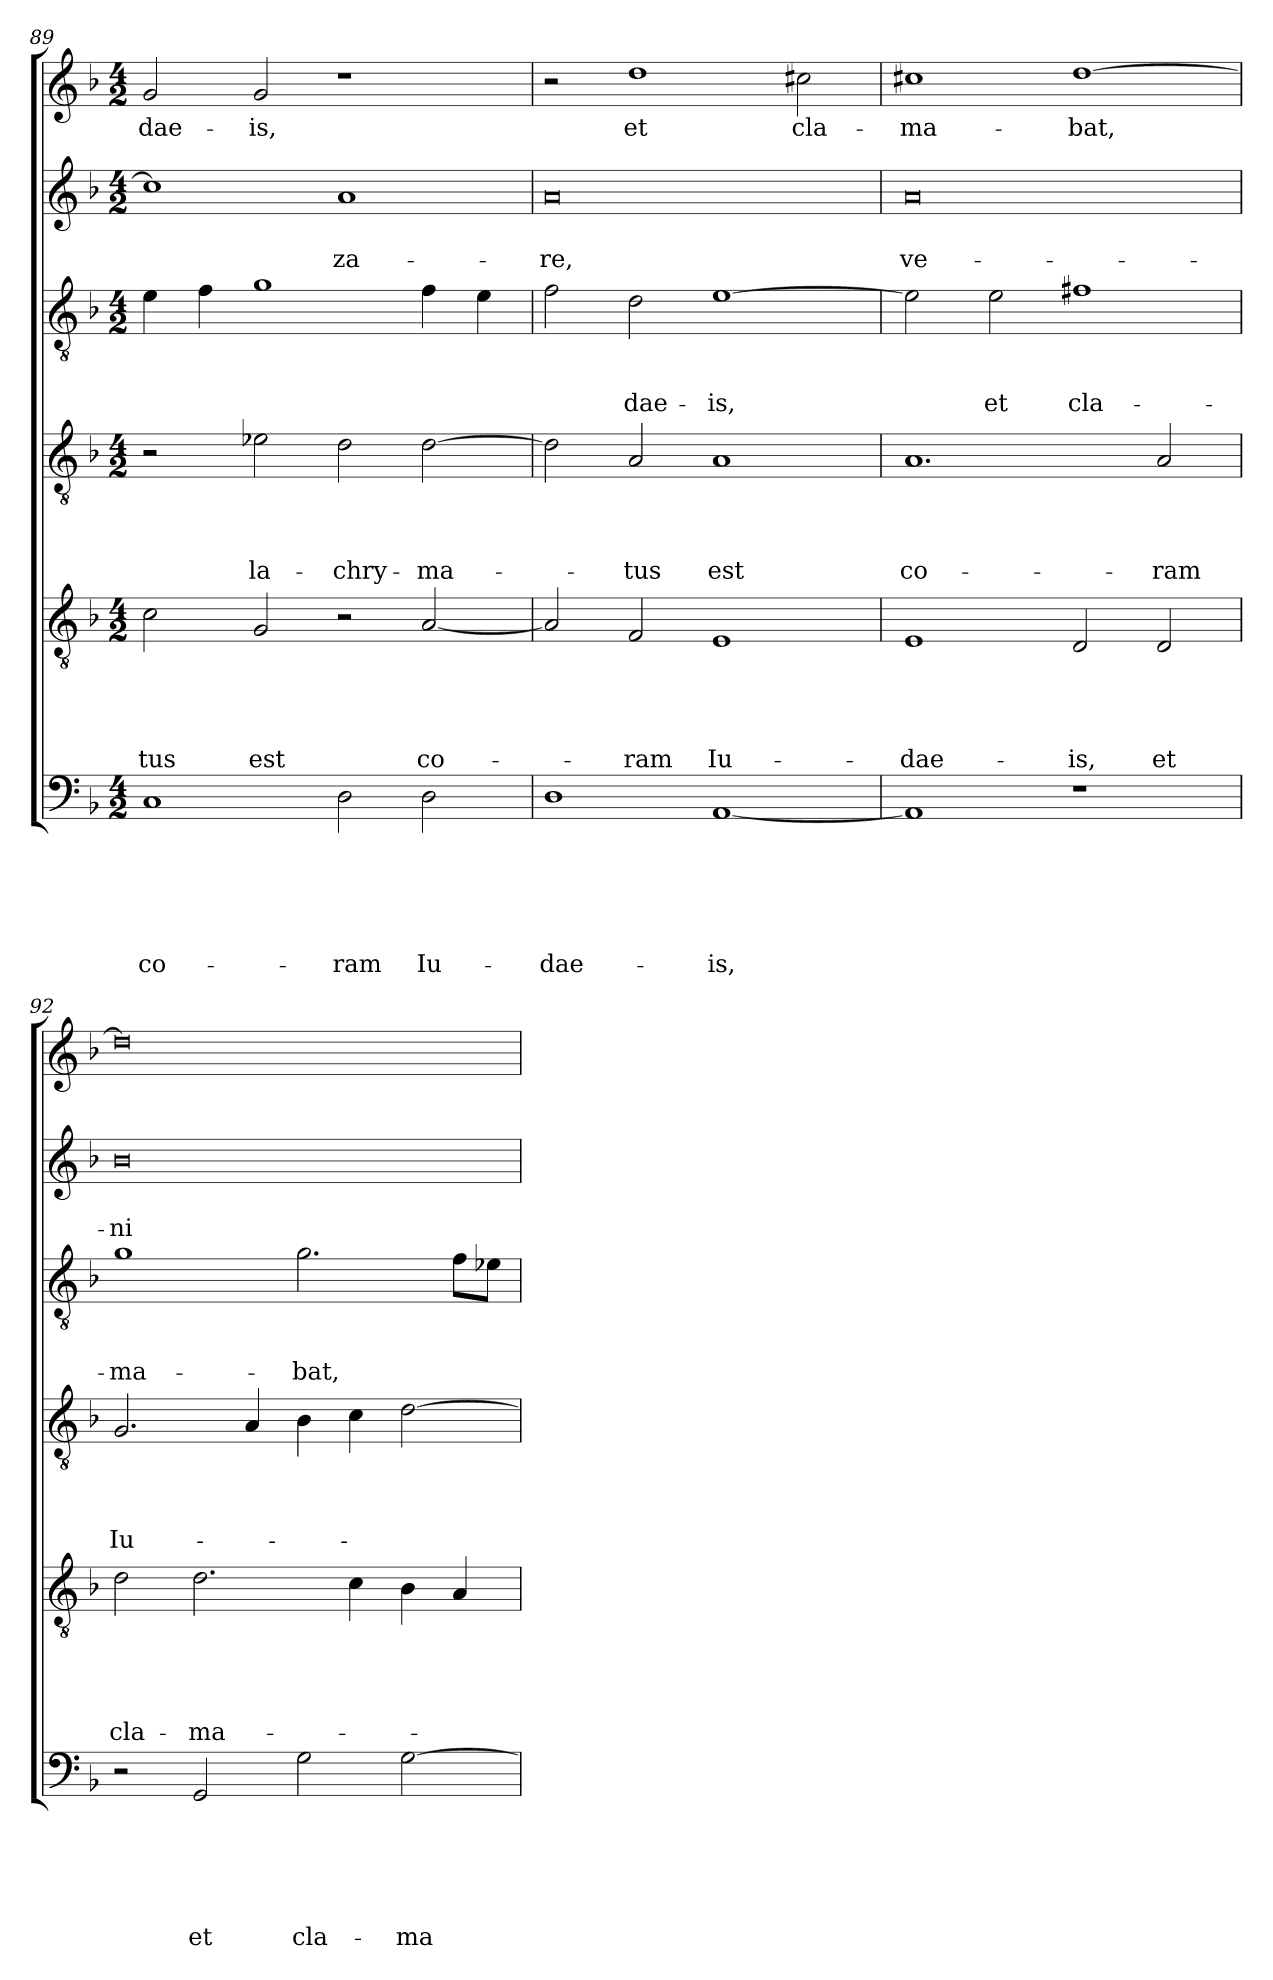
**kern	**text	**text	**text	**text	**text	**text	**kern	**text	**text	**text	**text	**text	**kern	**text	**text	**text	**text	**kern	**text	**text	**text	**kern	**text	**text	**kern	**text
*part6	*part6	*part6	*part6	*part6	*part6	*part6	*part5	*part5	*part5	*part5	*part5	*part5	*part4	*part4	*part4	*part4	*part4	*part3	*part3	*part3	*part3	*part2	*part2	*part2	*part1	*part1
*staff6	*staff6	*staff6	*staff6	*staff6	*staff6	*staff6	*staff5	*staff5	*staff5	*staff5	*staff5	*staff5	*staff4	*staff4	*staff4	*staff4	*staff4	*staff3	*staff3	*staff3	*staff3	*staff2	*staff2	*staff2	*staff1	*staff1
*clefF4	*	*	*	*	*	*	*clefGv2	*	*	*	*	*	*clefGv2	*	*	*	*	*clefGv2	*	*	*	*clefG2	*	*	*clefG2	*
*k[b-]	*	*	*	*	*	*	*k[b-]	*	*	*	*	*	*k[b-]	*	*	*	*	*k[b-]	*	*	*	*k[b-]	*	*	*k[b-]	*
*F:	*	*	*	*	*	*	*F:	*	*	*	*	*	*F:	*	*	*	*	*F:	*	*	*	*F:	*	*	*F:	*
*M4/2	*	*	*	*	*	*	*M4/2	*	*	*	*	*	*M4/2	*	*	*	*	*M4/2	*	*	*	*M4/2	*	*	*M4/2	*
=89	=89	=89	=89	=89	=89	=89	=89	=89	=89	=89	=89	=89	=89	=89	=89	=89	=89	=89	=89	=89	=89	=89	=89	=89	=89	=89
!	!	!	!	!	!	!LO:LY:b	!	!	!	!	!	!LO:LY:b	!	!	!	!	!	!	!	!	!	!	!	!	!	!LO:LY:b
1C	.	.	.	.	.	co-	2c\	.	.	.	.	-tus	2r	.	.	.	.	4e\	.	.	.	1cc]	.	.	2g/	-dae-
.	.	.	.	.	.	.	.	.	.	.	.	.	.	.	.	.	.	4f\	.	.	.	.	.	.	.	.
!	!	!	!	!	!	!	!	!	!	!	!	!LO:LY:b	!	!	!	!	!LO:LY:b	!	!	!	!	!	!	!	!	!LO:LY:b
.	.	.	.	.	.	.	2G/	.	.	.	.	est	2e-X\	.	.	.	la-	1g	.	.	.	.	.	.	2g/	-is,
!	!	!	!	!	!	!LO:LY:b	!	!	!	!	!	!	!	!	!	!	!LO:LY:b	!	!	!	!	!	!	!LO:LY:b	!	!
2D\	.	.	.	.	.	-ram	2r	.	.	.	.	.	2d\	.	.	.	-chry-	.	.	.	.	1a	.	-za-	1r	.
!	!	!	!	!	!	!LO:LY:b	!	!	!	!	!	!LO:LY:b	!	!	!	!	!LO:LY:b	!	!	!	!	!	!	!	!	!
2D\	.	.	.	.	.	Iu-	[2A/	.	.	.	.	co-	[2d\	.	.	.	-ma-	4f\	.	.	.	.	.	.	.	.
.	.	.	.	.	.	.	.	.	.	.	.	.	.	.	.	.	.	4e\	.	.	.	.	.	.	.	.
=90	=90	=90	=90	=90	=90	=90	=90	=90	=90	=90	=90	=90	=90	=90	=90	=90	=90	=90	=90	=90	=90	=90	=90	=90	=90	=90
!	!	!	!	!	!	!LO:LY:b	!	!	!	!	!	!	!	!	!	!	!	!	!	!	!	!	!	!LO:LY:b	!	!
1D	.	.	.	.	.	-dae-	2A/]	.	.	.	.	.	2d\]	.	.	.	.	2f\	.	.	.	0a	.	-re,	2r	.
!	!	!	!	!	!	!	!	!	!	!	!	!LO:LY:b	!	!	!	!	!LO:LY:b	!	!	!	!LO:LY:b	!	!	!	!	!LO:LY:b
.	.	.	.	.	.	.	2F/	.	.	.	.	-ram	2A/	.	.	.	-tus	2d\	.	.	-dae-	.	.	.	1dd	et
!	!	!	!	!	!	!LO:LY:b	!	!	!	!	!	!LO:LY:b	!	!	!	!	!LO:LY:b	!	!	!	!LO:LY:b	!	!	!	!	!
[1AA	.	.	.	.	.	-is,	1E	.	.	.	.	Iu-	1A	.	.	.	est	[1e	.	.	-is,	.	.	.	.	.
!	!	!	!	!	!	!	!	!	!	!	!	!	!	!	!	!	!	!	!	!	!	!	!	!	!	!LO:LY:b
.	.	.	.	.	.	.	.	.	.	.	.	.	.	.	.	.	.	.	.	.	.	.	.	.	2cc#X\	cla-
=91	=91	=91	=91	=91	=91	=91	=91	=91	=91	=91	=91	=91	=91	=91	=91	=91	=91	=91	=91	=91	=91	=91	=91	=91	=91	=91
!	!	!	!	!	!	!	!	!	!	!	!	!LO:LY:b	!	!	!	!	!LO:LY:b	!	!	!	!	!	!	!LO:LY:b	!	!LO:LY:b
1AA]	.	.	.	.	.	.	1E	.	.	.	.	-dae-	1.A	.	.	.	co-	2e\]	.	.	.	0a	.	ve-	1cc#	-ma-
!	!	!	!	!	!	!	!	!	!	!	!	!	!	!	!	!	!	!	!	!	!LO:LY:b	!	!	!	!	!
.	.	.	.	.	.	.	.	.	.	.	.	.	.	.	.	.	.	2e\	.	.	et	.	.	.	.	.
!	!	!	!	!	!	!	!	!	!	!	!	!LO:LY:b	!	!	!	!	!	!	!	!	!LO:LY:b	!	!	!	!	!LO:LY:b
1r	.	.	.	.	.	.	2D/	.	.	.	.	-is,	.	.	.	.	.	1f#X	.	.	cla-	.	.	.	[1dd	-bat,
!	!	!	!	!	!	!	!	!	!	!	!	!LO:LY:b	!	!	!	!	!LO:LY:b	!	!	!	!	!	!	!	!	!
.	.	.	.	.	.	.	2D/	.	.	.	.	et	2A/	.	.	.	-ram	.	.	.	.	.	.	.	.	.
=92	=92	=92	=92	=92	=92	=92	=92	=92	=92	=92	=92	=92	=92	=92	=92	=92	=92	=92	=92	=92	=92	=92	=92	=92	=92	=92
!	!	!	!	!	!	!	!	!	!	!	!	!LO:LY:b	!	!	!	!	!LO:LY:b	!	!	!	!LO:LY:b	!	!	!LO:LY:b	!	!
2r	.	.	.	.	.	.	2d\	.	.	.	.	cla-	2.G/	.	.	.	Iu-	1g	.	.	-ma-	0b-	.	-ni	0dd]	.
!	!	!	!	!	!	!LO:LY:b	!	!	!	!	!	!LO:LY:b	!	!	!	!	!	!	!	!	!	!	!	!	!	!
2GG/	.	.	.	.	.	et	2.d\	.	.	.	.	-ma-	.	.	.	.	.	.	.	.	.	.	.	.	.	.
.	.	.	.	.	.	.	.	.	.	.	.	.	4A/	.	.	.	.	.	.	.	.	.	.	.	.	.
!	!	!	!	!	!	!LO:LY:b	!	!	!	!	!	!	!	!	!	!	!	!	!	!	!LO:LY:b	!	!	!	!	!
2G\	.	.	.	.	.	cla-	.	.	.	.	.	.	4B-\	.	.	.	.	2.g\	.	.	-bat,	.	.	.	.	.
.	.	.	.	.	.	.	4c\	.	.	.	.	.	4c\	.	.	.	.	.	.	.	.	.	.	.	.	.
!	!	!	!	!	!	!LO:LY:b	!	!	!	!	!	!	!	!	!	!	!	!	!	!	!	!	!	!	!	!
[2G\	.	.	.	.	.	-ma-	4B-\	.	.	.	.	.	[2d\	.	.	.	.	.	.	.	.	.	.	.	.	.
.	.	.	.	.	.	.	4A/	.	.	.	.	.	.	.	.	.	.	8f\L	.	.	.	.	.	.	.	.
.	.	.	.	.	.	.	.	.	.	.	.	.	.	.	.	.	.	8e-\J	.	.	.	.	.	.	.	.
=	=	=	=	=	=	=	=	=	=	=	=	=	=	=	=	=	=	=	=	=	=	=	=	=	=	=
*-	*-	*-	*-	*-	*-	*-	*-	*-	*-	*-	*-	*-	*-	*-	*-	*-	*-	*-	*-	*-	*-	*-	*-	*-	*-	*-
